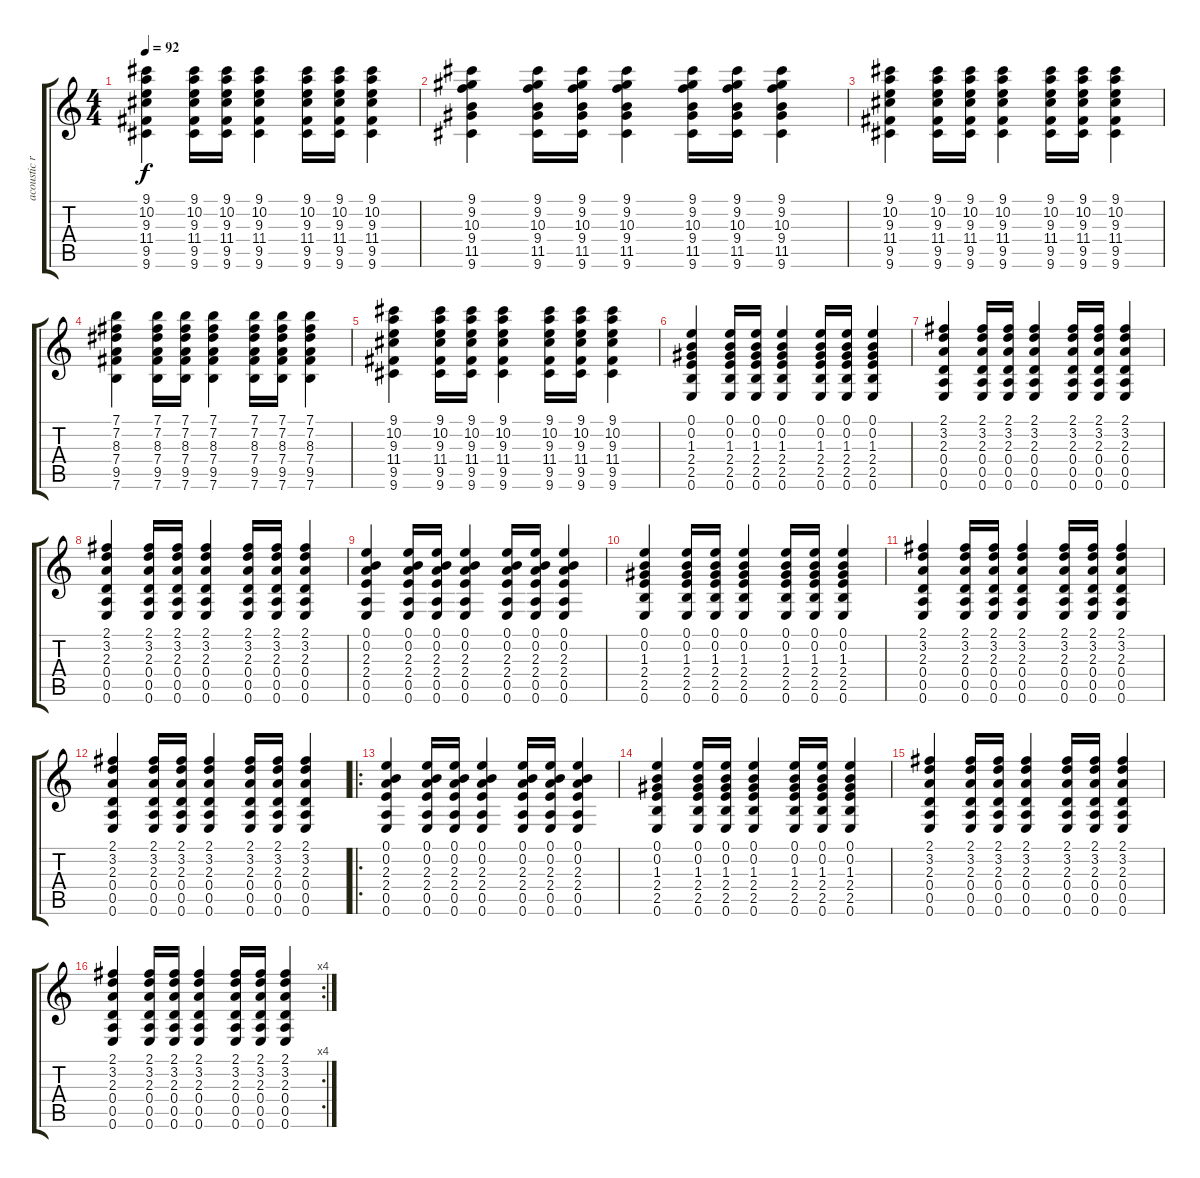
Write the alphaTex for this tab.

\track ("acoustic rhythm" "acoustic r") {instrument acousticguitarsteel}
\staff {score tabs}
\tuning (E4 B3 G3 D3 A2 E2) {hide}
\ts (4 4)
\tempo 92
\clef g2
\ks c
(9.1 10.2 9.3 11.4 9.5 9.6).4{dy f} (9.1 10.2 9.3 11.4 9.5 9.6).16 (9.1 10.2 9.3 11.4 9.5 9.6).16 (9.1 10.2 9.3 11.4 9.5 9.6).4 (9.1 10.2 9.3 11.4 9.5 9.6).16 (9.1 10.2 9.3 11.4 9.5 9.6).16 (9.1 10.2 9.3 11.4 9.5 9.6).4 |
(9.1 9.2 10.3 9.4 11.5 9.6).4 (9.1 9.2 10.3 9.4 11.5 9.6).16 (9.1 9.2 10.3 9.4 11.5 9.6).16 (9.1 9.2 10.3 9.4 11.5 9.6).4 (9.1 9.2 10.3 9.4 11.5 9.6).16 (9.1 9.2 10.3 9.4 11.5 9.6).16 (9.1 9.2 10.3 9.4 11.5 9.6).4 |
(9.1 10.2 9.3 11.4 9.5 9.6).4 (9.1 10.2 9.3 11.4 9.5 9.6).16 (9.1 10.2 9.3 11.4 9.5 9.6).16 (9.1 10.2 9.3 11.4 9.5 9.6).4 (9.1 10.2 9.3 11.4 9.5 9.6).16 (9.1 10.2 9.3 11.4 9.5 9.6).16 (9.1 10.2 9.3 11.4 9.5 9.6).4 |
(7.1 7.2 8.3 7.4 9.5 7.6).4 (7.1 7.2 8.3 7.4 9.5 7.6).16 (7.1 7.2 8.3 7.4 9.5 7.6).16 (7.1 7.2 8.3 7.4 9.5 7.6).4 (7.1 7.2 8.3 7.4 9.5 7.6).16 (7.1 7.2 8.3 7.4 9.5 7.6).16 (7.1 7.2 8.3 7.4 9.5 7.6).4 |
(9.1 10.2 9.3 11.4 9.5 9.6).4 (9.1 10.2 9.3 11.4 9.5 9.6).16 (9.1 10.2 9.3 11.4 9.5 9.6).16 (9.1 10.2 9.3 11.4 9.5 9.6).4 (9.1 10.2 9.3 11.4 9.5 9.6).16 (9.1 10.2 9.3 11.4 9.5 9.6).16 (9.1 10.2 9.3 11.4 9.5 9.6).4 |
(0.1 0.2 1.3 2.4 2.5 0.6).4 (0.1 0.2 1.3 2.4 2.5 0.6).16 (0.1 0.2 1.3 2.4 2.5 0.6).16 (0.1 0.2 1.3 2.4 2.5 0.6).4 (0.1 0.2 1.3 2.4 2.5 0.6).16 (0.1 0.2 1.3 2.4 2.5 0.6).16 (0.1 0.2 1.3 2.4 2.5 0.6).4 |
(2.1 3.2 2.3 0.4 0.5 0.6).4 (2.1 3.2 2.3 0.4 0.5 0.6).16 (2.1 3.2 2.3 0.4 0.5 0.6).16 (2.1 3.2 2.3 0.4 0.5 0.6).4 (2.1 3.2 2.3 0.4 0.5 0.6).16 (2.1 3.2 2.3 0.4 0.5 0.6).16 (2.1 3.2 2.3 0.4 0.5 0.6).4 |
(2.1 3.2 2.3 0.4 0.5 0.6).4 (2.1 3.2 2.3 0.4 0.5 0.6).16 (2.1 3.2 2.3 0.4 0.5 0.6).16 (2.1 3.2 2.3 0.4 0.5 0.6).4 (2.1 3.2 2.3 0.4 0.5 0.6).16 (2.1 3.2 2.3 0.4 0.5 0.6).16 (2.1 3.2 2.3 0.4 0.5 0.6).4 |
(0.1 0.2 2.3 2.4 0.5 0.6).4 (0.1 0.2 2.3 2.4 0.5 0.6).16 (0.1 0.2 2.3 2.4 0.5 0.6).16 (0.1 0.2 2.3 2.4 0.5 0.6).4 (0.1 0.2 2.3 2.4 0.5 0.6).16 (0.1 0.2 2.3 2.4 0.5 0.6).16 (0.1 0.2 2.3 2.4 0.5 0.6).4 |
(0.1 0.2 1.3 2.4 2.5 0.6).4 (0.1 0.2 1.3 2.4 2.5 0.6).16 (0.1 0.2 1.3 2.4 2.5 0.6).16 (0.1 0.2 1.3 2.4 2.5 0.6).4 (0.1 0.2 1.3 2.4 2.5 0.6).16 (0.1 0.2 1.3 2.4 2.5 0.6).16 (0.1 0.2 1.3 2.4 2.5 0.6).4 |
(2.1 3.2 2.3 0.4 0.5 0.6).4 (2.1 3.2 2.3 0.4 0.5 0.6).16 (2.1 3.2 2.3 0.4 0.5 0.6).16 (2.1 3.2 2.3 0.4 0.5 0.6).4 (2.1 3.2 2.3 0.4 0.5 0.6).16 (2.1 3.2 2.3 0.4 0.5 0.6).16 (2.1 3.2 2.3 0.4 0.5 0.6).4 |
(2.1 3.2 2.3 0.4 0.5 0.6).4 (2.1 3.2 2.3 0.4 0.5 0.6).16 (2.1 3.2 2.3 0.4 0.5 0.6).16 (2.1 3.2 2.3 0.4 0.5 0.6).4 (2.1 3.2 2.3 0.4 0.5 0.6).16 (2.1 3.2 2.3 0.4 0.5 0.6).16 (2.1 3.2 2.3 0.4 0.5 0.6).4 |
\ro
(0.1 0.2 2.3 2.4 0.5 0.6).4 (0.1 0.2 2.3 2.4 0.5 0.6).16 (0.1 0.2 2.3 2.4 0.5 0.6).16 (0.1 0.2 2.3 2.4 0.5 0.6).4 (0.1 0.2 2.3 2.4 0.5 0.6).16 (0.1 0.2 2.3 2.4 0.5 0.6).16 (0.1 0.2 2.3 2.4 0.5 0.6).4 |
(0.1 0.2 1.3 2.4 2.5 0.6).4 (0.1 0.2 1.3 2.4 2.5 0.6).16 (0.1 0.2 1.3 2.4 2.5 0.6).16 (0.1 0.2 1.3 2.4 2.5 0.6).4 (0.1 0.2 1.3 2.4 2.5 0.6).16 (0.1 0.2 1.3 2.4 2.5 0.6).16 (0.1 0.2 1.3 2.4 2.5 0.6).4 |
(2.1 3.2 2.3 0.4 0.5 0.6).4 (2.1 3.2 2.3 0.4 0.5 0.6).16 (2.1 3.2 2.3 0.4 0.5 0.6).16 (2.1 3.2 2.3 0.4 0.5 0.6).4 (2.1 3.2 2.3 0.4 0.5 0.6).16 (2.1 3.2 2.3 0.4 0.5 0.6).16 (2.1 3.2 2.3 0.4 0.5 0.6).4 |
\rc 4
(2.1 3.2 2.3 0.4 0.5 0.6).4 (2.1 3.2 2.3 0.4 0.5 0.6).16 (2.1 3.2 2.3 0.4 0.5 0.6).16 (2.1 3.2 2.3 0.4 0.5 0.6).4 (2.1 3.2 2.3 0.4 0.5 0.6).16 (2.1 3.2 2.3 0.4 0.5 0.6).16 (2.1 3.2 2.3 0.4 0.5 0.6).4
